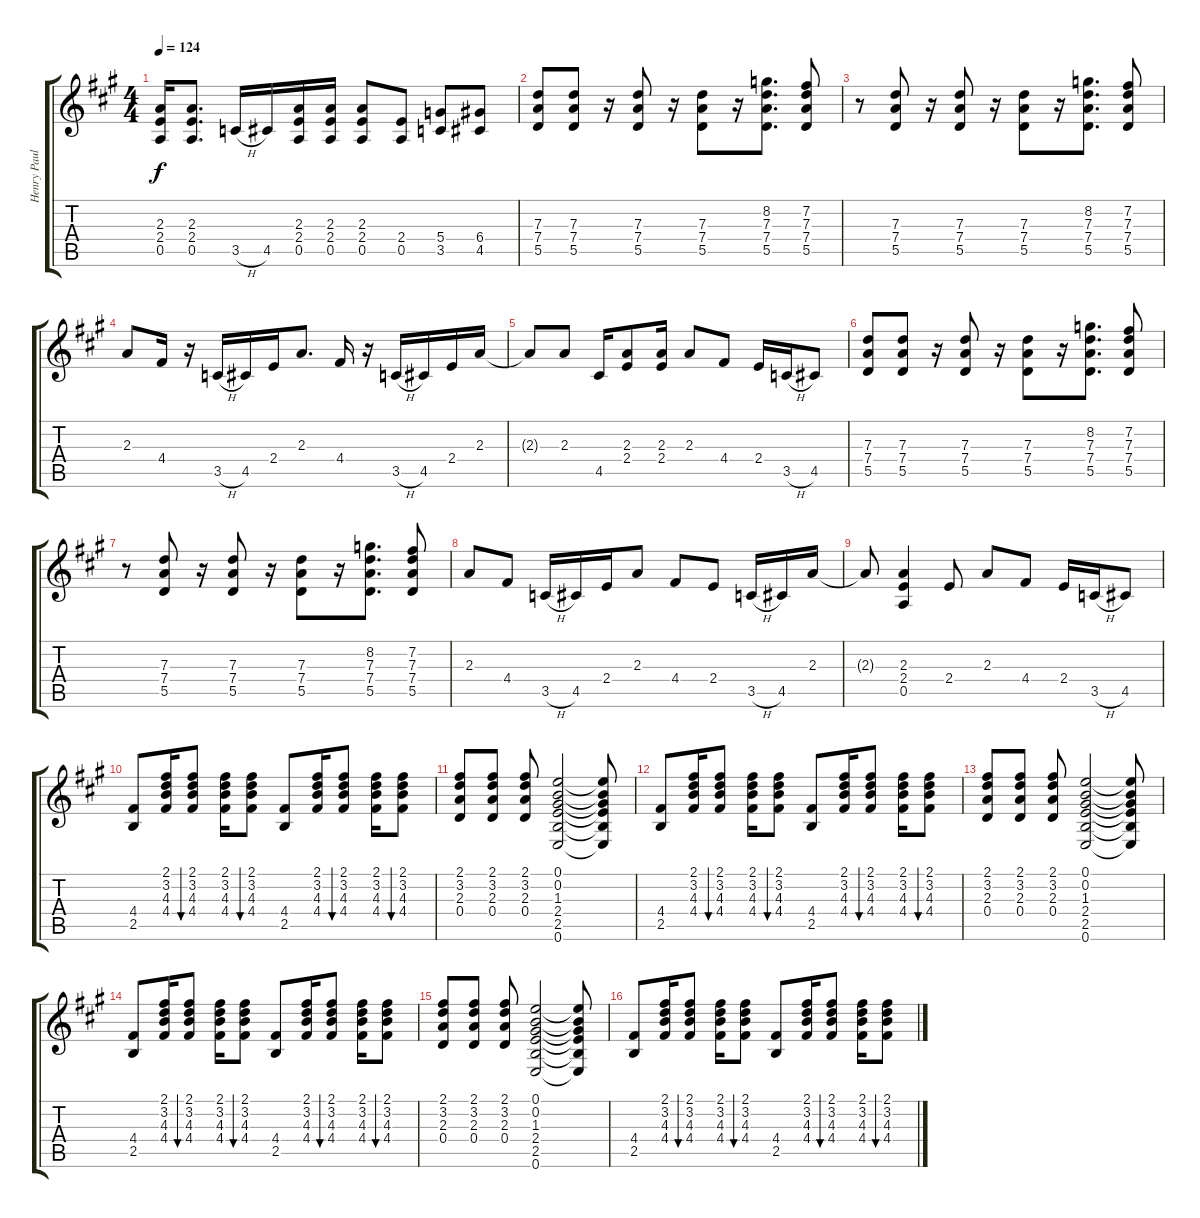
\track ("Henry Paul Guitar" "Henry Paul") {instrument electricguitarclean}
\staff {score tabs}
\tuning (E4 B3 G3 D3 A2 E2) {hide}
\ts (4 4)
\tempo 124
\clef g2
\ks a
(2.3{t} 2.4{t} 0.5{t}).16{dy f} (2.3 2.4 0.5).8{d} 3.5{h}.16 4.5.16 (2.3 2.4 0.5).16 (2.3 2.4 0.5).16 (2.3 2.4 0.5).8 (2.4 0.5).8 (5.4 3.5).8 (6.4 4.5).8 |
(7.3 7.4 5.5).8 (7.3 7.4 5.5).8 r.16 (7.3 7.4 5.5).8 r.16 (7.3 7.4 5.5).8 r.16 (8.2 7.3 7.4 5.5).8{d} (7.2 7.3 7.4 5.5).8 |
r.8 (7.3 7.4 5.5).8 r.16 (7.3 7.4 5.5).8 r.16 (7.3 7.4 5.5).8 r.16 (8.2 7.3 7.4 5.5).8{d} (7.2 7.3 7.4 5.5).8 |
2.3.8 4.4.16 r.16 3.5{h}.16 4.5.16 2.4.16 2.3.8{d} 4.4.16 r.16 3.5{h}.16 4.5.16 2.4.16 2.3.16 |
2.3{t}.8 2.3.8 4.5.16 (2.3 2.4).8 (2.3 2.4).16 2.3.8 4.4.8 2.4.16 3.5{h}.16 4.5.8 |
(7.3 7.4 5.5).8 (7.3 7.4 5.5).8 r.16 (7.3 7.4 5.5).8 r.16 (7.3 7.4 5.5).8 r.16 (8.2 7.3 7.4 5.5).8{d} (7.2 7.3 7.4 5.5).8 |
r.8 (7.3 7.4 5.5).8 r.16 (7.3 7.4 5.5).8 r.16 (7.3 7.4 5.5).8 r.16 (8.2 7.3 7.4 5.5).8{d} (7.2 7.3 7.4 5.5).8 |
2.3.8 4.4.8 3.5{h}.16 4.5.16 2.4.16 2.3.8 4.4.8 2.4.8 3.5{h}.16 4.5.16 2.3.16 |
2.3{t}.8 (2.3 2.4 0.5).4 2.4.8 2.3.8 4.4.8 2.4.16 3.5{h}.16 4.5.8 |
(4.4 2.5).8 (2.1 3.2 4.3 4.4).16 (2.1 3.2 4.3 4.4).8{bu 60} (2.1 3.2 4.3 4.4).16 (2.1 3.2 4.3 4.4).8{bu 60} (4.4 2.5).8 (2.1 3.2 4.3 4.4).16 (2.1 3.2 4.3 4.4).8{bu 60} (2.1 3.2 4.3 4.4).16 (2.1 3.2 4.3 4.4).8{bu 60} |
(2.1 3.2 2.3 0.4).8 (2.1 3.2 2.3 0.4).8 (2.1 3.2 2.3 0.4).8 (0.1 0.2 1.3 2.4 2.5 0.6).2 (0.1{t} 0.2{t} 1.3{t} 2.4{t} 2.5{t} 0.6{t}).8 |
(4.4 2.5).8 (2.1 3.2 4.3 4.4).16 (2.1 3.2 4.3 4.4).8{bu 60} (2.1 3.2 4.3 4.4).16 (2.1 3.2 4.3 4.4).8{bu 60} (4.4 2.5).8 (2.1 3.2 4.3 4.4).16 (2.1 3.2 4.3 4.4).8{bu 60} (2.1 3.2 4.3 4.4).16 (2.1 3.2 4.3 4.4).8{bu 60} |
(2.1 3.2 2.3 0.4).8 (2.1 3.2 2.3 0.4).8 (2.1 3.2 2.3 0.4).8 (0.1 0.2 1.3 2.4 2.5 0.6).2 (0.1{t} 0.2{t} 1.3{t} 2.4{t} 2.5{t} 0.6{t}).8 |
(4.4 2.5).8 (2.1 3.2 4.3 4.4).16 (2.1 3.2 4.3 4.4).8{bu 60} (2.1 3.2 4.3 4.4).16 (2.1 3.2 4.3 4.4).8{bu 60} (4.4 2.5).8 (2.1 3.2 4.3 4.4).16 (2.1 3.2 4.3 4.4).8{bu 60} (2.1 3.2 4.3 4.4).16 (2.1 3.2 4.3 4.4).8{bu 60} |
(2.1 3.2 2.3 0.4).8 (2.1 3.2 2.3 0.4).8 (2.1 3.2 2.3 0.4).8 (0.1 0.2 1.3 2.4 2.5 0.6).2 (0.1{t} 0.2{t} 1.3{t} 2.4{t} 2.5{t} 0.6{t}).8 |
(4.4 2.5).8 (2.1 3.2 4.3 4.4).16 (2.1 3.2 4.3 4.4).8{bu 60} (2.1 3.2 4.3 4.4).16 (2.1 3.2 4.3 4.4).8{bu 60} (4.4 2.5).8 (2.1 3.2 4.3 4.4).16 (2.1 3.2 4.3 4.4).8{bu 60} (2.1 3.2 4.3 4.4).16 (2.1 3.2 4.3 4.4).8{bu 60}
